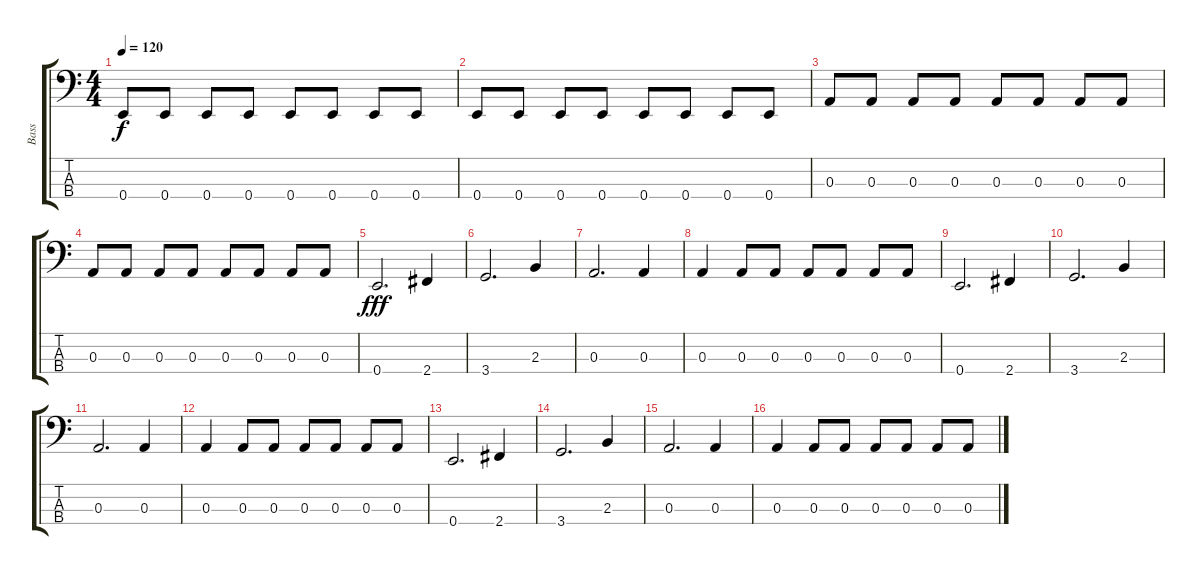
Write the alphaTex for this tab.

\track ("Bass" "Bass") {instrument electricbassfinger}
\staff {score tabs}
\tuning (G2 D2 A1 E1) {hide}
\ts (4 4)
\tempo 120
\clef f4
\ks c
0.4.8{dy f} 0.4.8 0.4.8 0.4.8 0.4.8 0.4.8 0.4.8 0.4.8 |
0.4.8 0.4.8 0.4.8 0.4.8 0.4.8 0.4.8 0.4.8 0.4.8 |
0.3.8 0.3.8 0.3.8 0.3.8 0.3.8 0.3.8 0.3.8 0.3.8 |
0.3.8 0.3.8 0.3.8 0.3.8 0.3.8 0.3.8 0.3.8 0.3.8 |
0.4.2{d dy fff} 2.4.4 |
3.4.2{d} 2.3.4 |
0.3.2{d} 0.3.4 |
0.3.4 0.3.8 0.3.8 0.3.8 0.3.8 0.3.8 0.3.8 |
0.4.2{d} 2.4.4 |
3.4.2{d} 2.3.4 |
0.3.2{d} 0.3.4 |
0.3.4 0.3.8 0.3.8 0.3.8 0.3.8 0.3.8 0.3.8 |
0.4.2{d} 2.4.4 |
3.4.2{d} 2.3.4 |
0.3.2{d} 0.3.4 |
0.3.4 0.3.8 0.3.8 0.3.8 0.3.8 0.3.8 0.3.8
